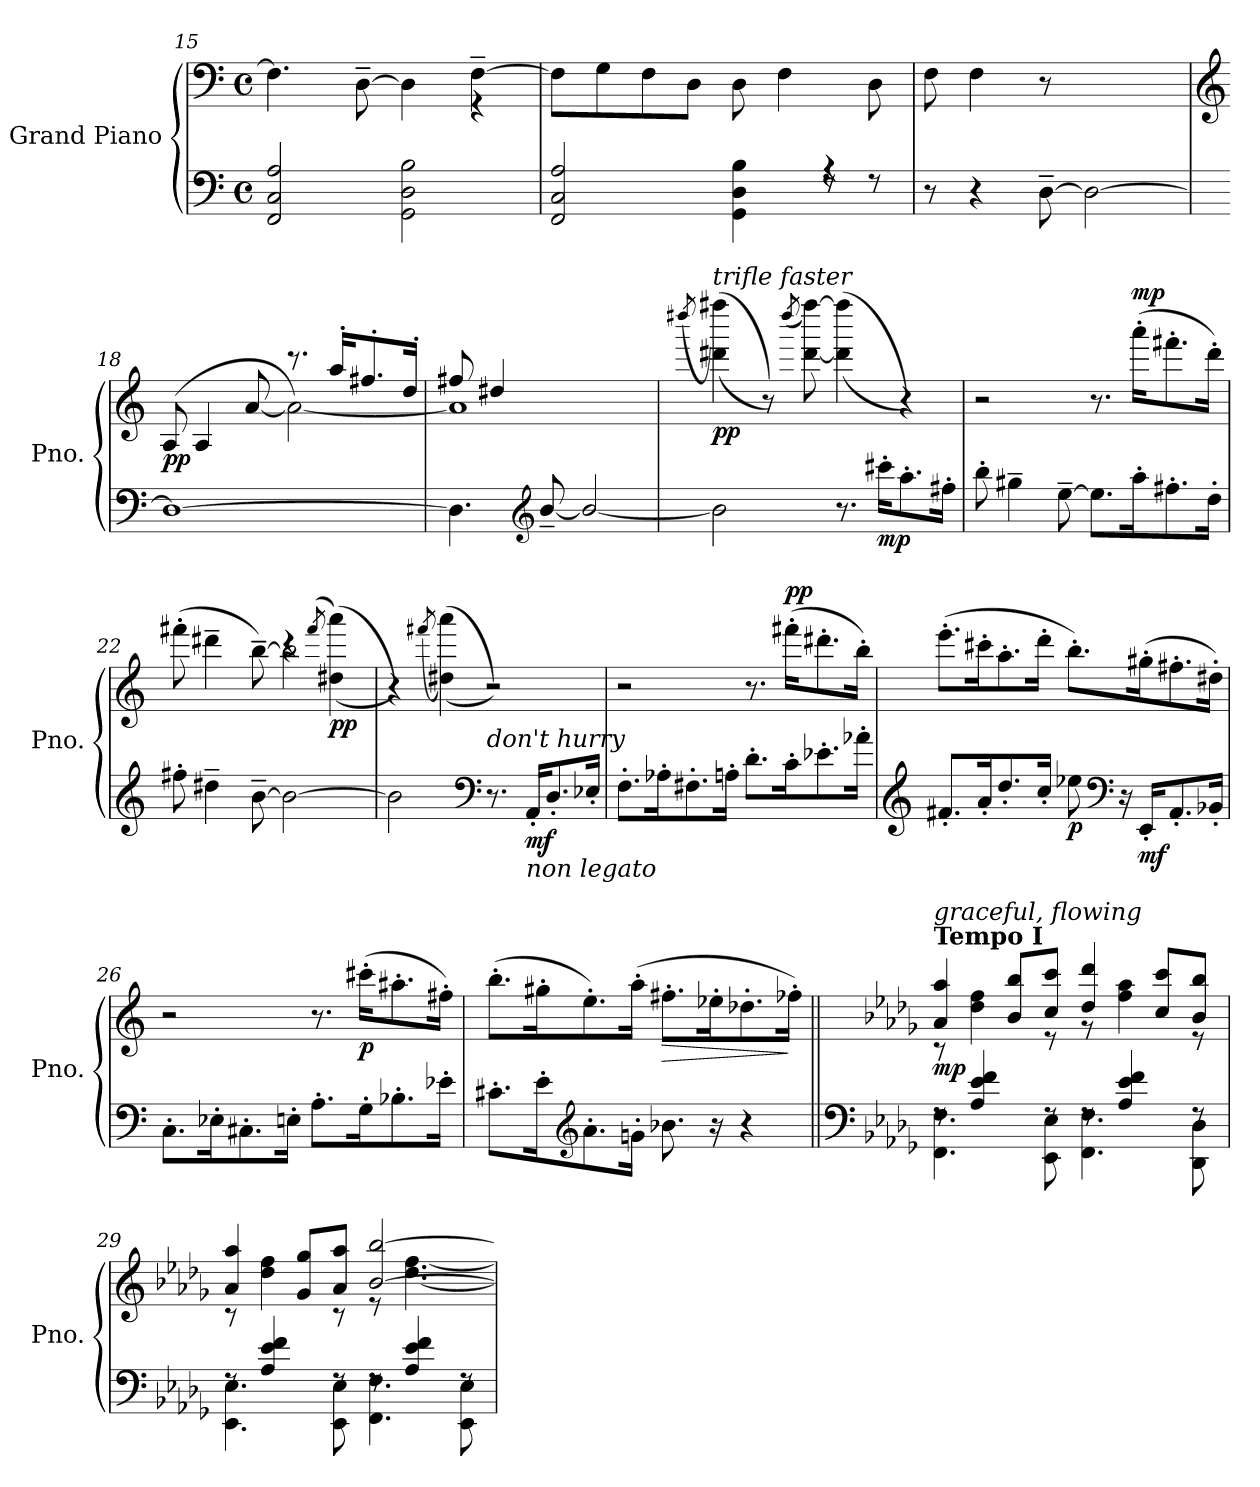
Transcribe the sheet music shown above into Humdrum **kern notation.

**kern	**kern	**dynam
*part1	*part1	*part1
*staff2	*staff1	*staff1/2
*I"Grand Piano	*	*
*I'Pno.	*	*
*clefF4	*clefF4	*
*k[]	*k[]	*
*M4/4	*M4/4	*
*met(c)	*met(c)	*
=15	=15	=15
*	*^	*
2FF/ 2C/ 2A/	2.ryy	4.F\]	.
.	.	[8D~\	.
2GG\ 2D\ 2B\	.	4D\]	.
.	[4F~\	4r	.
*	*v	*v	*
!!LO:LB:g=z
=16	=16	=16
*^	*	*
2FF/ 2C/ 2A/	2.ryy	8F\L]	.
.	.	8G\	.
.	.	8F\	.
.	.	8D\J	.
4GG\ 4D\ 4B\	.	8D\	.
.	.	4F\	.
8r	4rA	.	.
8r	.	8D\	.
*v	*v	*	*
=17	=17	=17
8r	8F\	.
4r	4F\	.
[8D~\	8r	.
2D\_	2ryy	.
=18	=18	=18
*	*clefG2	*
*	*^	*
!	!	!	!LO:DY:b
1D_	2ryy	(<8A/	pp
.	.	4A/	.
.	.	[8a/	.
.	8.r	2a\_)	.
!	!	!	!LO:DY:a
!	!	!	!LO:DY:n=1:a
.	(>16aa'/KL	.	p other-dynamics
.	8.ff#X'/	.	.
.	16dd'/Jk	.	.
=19	=19	=19	=19
4.D\]	8ff#X/	1a]	.
.	4dd#X/	.	.
*clefG2	*	*	*
[8b~/)	8ryy	.	.
2b/_	2ryy	.	.
*	*v	*v	*
=20	=20	=20
*	*MM120	*
.	(<8qdddd#X/	.
!	!LO:TX:a:i:t=trifle faster	!
!	!	!LO:DY:b
2b\]	(>(<4ddd#X\ 4ffff#X\)	pp
.	8r))	.
.	(<8qdddd#/	.
.	[8ddd#\ [8ffff#\)	.
8.r	(>(<4ddd#\] 4ffff#\]	.
!	!	!LO:DY:b=2
16ccc#X'\KL	.	mp
8.aa'\	4r))	.
16ff#X'\Jk	.	.
!!LO:PB:g=z
=21	=21	=21
8bb'\	2r	.
4gg#X~\	.	.
[8ee~\	.	.
8.ee\L]	8.r	.
!	!	!LO:DY:a
16aa'\K	(>16aaa'\KL	mp
8.ff#X'\	8.fff#X'\	.
16dd'\Jk	16ddd'\Jk)	.
=22	=22	=22
*	*^	*
8ff#X'\	2ryy	(>8fff#X'\	.
4dd#X~\	.	4ddd#X~\	.
[8b~\	.	[8bb~\)	.
2b\_	4rccc	2bb\]	.
.	(>8qfff#/	.	.
!	!	!	!LO:DY:b
.	(>(<4dd#X\ 4aaa\)	.	pp
*	*v	*v	*
=23	=23	=23
2b\]	4r))	.
.	(>8qfff#X/	.
.	(>(<4dd#X\ 4aaa\)	.
*clefF4	*	*
!LO:TX:a:i:t=don't hurry	!	!
8.r	2r))	.
!LO:TX:b:i:t=non legato	!	!
!	!	!LO:DY:b=2
16AA'/KL	.	mf
8.D'/	.	.
16E-X'/Jk	.	.
=24	=24	=24
8.F'\L	2r	.
16A-X'\K	.	.
8.F#X'\	.	.
16An'\Jk	.	.
8.d'\L	8.r	.
!	!	!LO:DY:a
16c'\K	(>16fff#X'\KL	pp
8.e-X'\	8.ddd#X'\	.
16a-X'\Jk	16bb'\Jk)	.
!!LO:LB:g=z
=25	=25	=25
*clefG2	*	*
8.f#X'/L	(>8.eee'\L	.
16a'/K	16ccc#X'\K	.
8.dd'/	8.aa'\	.
16cc'/Jk	16ddd'\Jk	.
!	!	!LO:DY:b=2
8ee-X\	8.bb'\L)	p
*clefF4	*	*
16r	.	.
!	!	!LO:DY:b=2
16EE'/KL	(>16gg#X'\K	mf
8.AA'/	8.ff#X'\	.
16BB-X'/Jk	16dd#X'\Jk)	.
=26	=26	=26
8.C'\L	2r	.
16E-X'\K	.	.
8.C#X'\	.	.
16En'\Jk	.	.
8.A'\L	8.r	.
!	!	!LO:DY:b
16G'\K	(>16ccc#X'\KL	p
8.B-X'\	8.aa#X'\	.
16e-X'\Jk	16ff#X'\Jk)	.
=27	=27	=27
8.c#X'\L	(>8.bb'\L	.
16e'\K	16gg#X'\K	.
*clefG2	*	*
8.a'\	8.ee'\)	.
16gn'\Jk	(>16aa'\Jk	.
!	!	!LO:HP:b
8.b-X\	8.ff#X'\L	>
16r	16ee-X'\K	.
4r	8.dd-X'\	.
.	16ff-X'\Jk)	]
!!LO:LB:g=z
=28||	=28||	=28||
*clefF4	*	*
*k[b-e-a-d-g-]	*k[b-e-a-d-g-]	*
*	*MM108	*
*^	*^	*
!	!	!LO:TX:a:B:t=Tempo I	!	!
!	!	!LO:TX:a:i:t=graceful, flowing	!	!
!	!	!	!	!LO:DY:b
8rF	4.FF\ 4.F\	4a-/ 4aa-/	8r	mp
4A-/ 4e-/ 4f/	.	.	4dd-\ 4ff\	.
.	.	8b-/ 8bb-/L	.	.
8rF	8EE-\ 8E-\	8cc/ 8ccc/J	8r	.
8rF	4.FF\ 4.F\	4dd-/ 4ddd-/	8r	.
4A-/ 4e-/ 4f/	.	.	4ff\ 4aa-\	.
.	.	8cc/ 8ccc/L	.	.
8rF	8DD-\ 8D-\	8b-/ 8bb-/J	8r	.
=29	=29	=29	=29	=29
8rF	4.EE-\ 4.E-\	4a-/ 4aa-/	8r	.
4A-/ 4e-/ 4f/	.	.	4dd-\ 4ff\	.
.	.	8g-/ 8gg-/L	.	.
8rF	8EE-\ 8E-\	8a-/ 8aa-/J	8r	.
8rF	4.FF\ 4.F\	[2b-/ [2bb-/	8r	.
4A-/ 4e-/ 4f/	.	.	[4.dd-\ [4.ff\	.
8rF	8EE-\ 8E-\	.	.	.
*v	*v	*	*	*
*	*v	*v	*
=	=	=
*-	*-	*-
